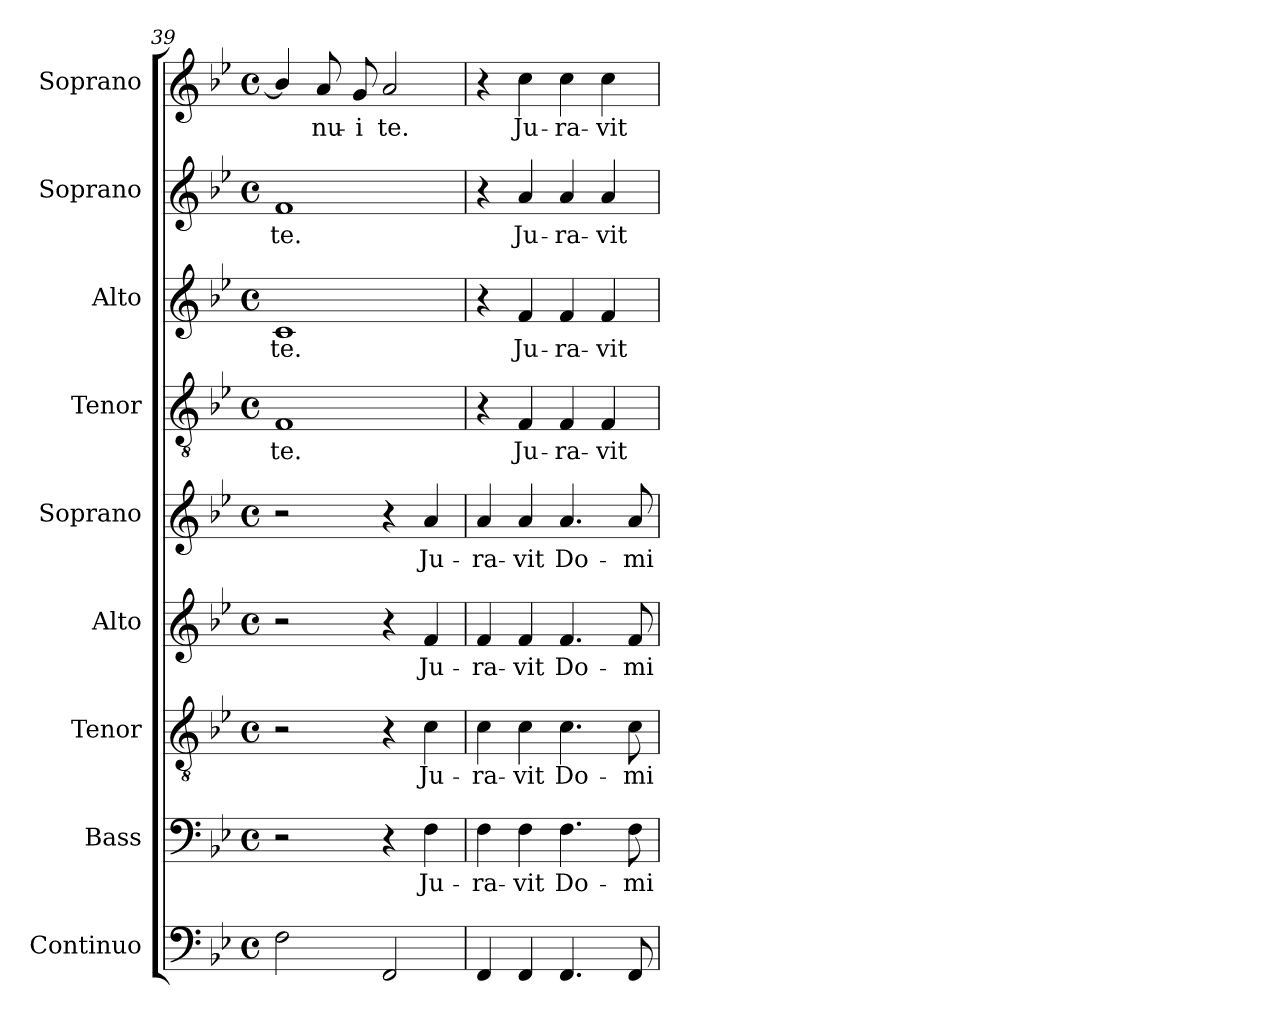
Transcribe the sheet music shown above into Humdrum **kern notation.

**kern	**kern	**text	**kern	**text	**kern	**text	**kern	**text	**kern	**text	**kern	**text	**kern	**text	**kern	**text
*part9	*part8	*part8	*part7	*part7	*part6	*part6	*part5	*part5	*part4	*part4	*part3	*part3	*part2	*part2	*part1	*part1
*staff9	*staff8	*staff8	*staff7	*staff7	*staff6	*staff6	*staff5	*staff5	*staff4	*staff4	*staff3	*staff3	*staff2	*staff2	*staff1	*staff1
*I"Continuo	*I"Bass	*	*I"Tenor	*	*I"Alto	*	*I"Soprano	*	*I"Tenor	*	*I"Alto	*	*I"Soprano	*	*I"Soprano	*
*I'Cont.	*I'B.	*	*I'T.	*	*I'A.	*	*I'S.	*	*I'T.	*	*I'A.	*	*I'S.	*	*I'S.	*
*clefF4	*clefF4	*	*clefGv2	*	*clefG2	*	*clefG2	*	*clefGv2	*	*clefG2	*	*clefG2	*	*clefG2	*
*	*	*	*ITrd7c12	*	*	*	*	*	*ITrd7c12	*	*	*	*	*	*	*
*k[b-e-]	*k[b-e-]	*	*k[b-e-]	*	*k[b-e-]	*	*k[b-e-]	*	*k[b-e-]	*	*k[b-e-]	*	*k[b-e-]	*	*k[b-e-]	*
*B-:	*B-:	*	*B-:	*	*B-:	*	*B-:	*	*B-:	*	*B-:	*	*B-:	*	*B-:	*
*M4/4	*M4/4	*	*M4/4	*	*M4/4	*	*M4/4	*	*M4/4	*	*M4/4	*	*M4/4	*	*M4/4	*
*met(c)	*met(c)	*	*met(c)	*	*met(c)	*	*met(c)	*	*met(c)	*	*met(c)	*	*met(c)	*	*met(c)	*
=39	=39	=39	=39	=39	=39	=39	=39	=39	=39	=39	=39	=39	=39	=39	=39	=39
!	!	!	!	!	!	!	!	!	!	!LO:LY:b:color=#000000	!	!	!	!	!	!
!	!	!	!	!	!	!	!	!	!	!	!	!LO:LY:b:color=#000000	!	!	!	!
!	!	!	!	!	!	!	!	!	!	!	!	!	!	!LO:LY:b:color=#000000	!	!
2Fi\	2r	.	2r	.	2r	.	2r	.	1FFi	te.	1ci	te.	1fi	te.	4b-i/]	.
!	!	!	!	!	!	!	!	!	!	!	!	!	!	!	!	!LO:LY:b:color=#000000
.	.	.	.	.	.	.	.	.	.	.	.	.	.	.	8ai/	-nu-
!	!	!	!	!	!	!	!	!	!	!	!	!	!	!	!	!LO:LY:b:color=#000000
.	.	.	.	.	.	.	.	.	.	.	.	.	.	.	8gi/	-i
!	!	!	!	!	!	!	!	!	!	!	!	!	!	!	!	!LO:LY:b:color=#000000
2FFi/	4r	.	4r	.	4r	.	4r	.	.	.	.	.	.	.	2ai/	te.
!	!	!LO:LY:b:color=#000000	!	!	!	!	!	!	!	!	!	!	!	!	!	!
!	!	!	!	!LO:LY:b:color=#000000	!	!	!	!	!	!	!	!	!	!	!	!
!	!	!	!	!	!	!LO:LY:b:color=#000000	!	!	!	!	!	!	!	!	!	!
!	!	!	!	!	!	!	!	!LO:LY:b:color=#000000	!	!	!	!	!	!	!	!
.	4Fi\	Ju-	4Ci\	Ju-	4fi/	Ju-	4ai/	Ju-	.	.	.	.	.	.	.	.
=40	=40	=40	=40	=40	=40	=40	=40	=40	=40	=40	=40	=40	=40	=40	=40	=40
!	!	!LO:LY:b:color=#000000	!	!	!	!	!	!	!	!	!	!	!	!	!	!
!	!	!	!	!LO:LY:b:color=#000000	!	!	!	!	!	!	!	!	!	!	!	!
!	!	!	!	!	!	!LO:LY:b:color=#000000	!	!	!	!	!	!	!	!	!	!
!	!	!	!	!	!	!	!	!LO:LY:b:color=#000000	!	!	!	!	!	!	!	!
4FFi/	4Fi\	-ra-	4Ci\	-ra-	4fi/	-ra-	4ai/	-ra-	4r	.	4r	.	4r	.	4r	.
!	!	!LO:LY:b:color=#000000	!	!	!	!	!	!	!	!	!	!	!	!	!	!
!	!	!	!	!LO:LY:b:color=#000000	!	!	!	!	!	!	!	!	!	!	!	!
!	!	!	!	!	!	!LO:LY:b:color=#000000	!	!	!	!	!	!	!	!	!	!
!	!	!	!	!	!	!	!	!LO:LY:b:color=#000000	!	!	!	!	!	!	!	!
!	!	!	!	!	!	!	!	!	!	!LO:LY:b:color=#000000	!	!	!	!	!	!
!	!	!	!	!	!	!	!	!	!	!	!	!LO:LY:b:color=#000000	!	!	!	!
!	!	!	!	!	!	!	!	!	!	!	!	!	!	!LO:LY:b:color=#000000	!	!
!	!	!	!	!	!	!	!	!	!	!	!	!	!	!	!	!LO:LY:b:color=#000000
4FFi/	4Fi\	-vit	4Ci\	-vit	4fi/	-vit	4ai/	-vit	4FFi/	Ju-	4fi/	Ju-	4ai/	Ju-	4cci\	Ju-
!	!	!LO:LY:b:color=#000000	!	!	!	!	!	!	!	!	!	!	!	!	!	!
!	!	!	!	!LO:LY:b:color=#000000	!	!	!	!	!	!	!	!	!	!	!	!
!	!	!	!	!	!	!LO:LY:b:color=#000000	!	!	!	!	!	!	!	!	!	!
!	!	!	!	!	!	!	!	!LO:LY:b:color=#000000	!	!	!	!	!	!	!	!
!	!	!	!	!	!	!	!	!	!	!LO:LY:b:color=#000000	!	!	!	!	!	!
!	!	!	!	!	!	!	!	!	!	!	!	!LO:LY:b:color=#000000	!	!	!	!
!	!	!	!	!	!	!	!	!	!	!	!	!	!	!LO:LY:b:color=#000000	!	!
!	!	!	!	!	!	!	!	!	!	!	!	!	!	!	!	!LO:LY:b:color=#000000
4.FFi/	4.Fi\	Do-	4.Ci\	Do-	4.fi/	Do-	4.ai/	Do-	4FFi/	-ra-	4fi/	-ra-	4ai/	-ra-	4cci\	-ra-
!	!	!	!	!	!	!	!	!	!	!LO:LY:b:color=#000000	!	!	!	!	!	!
!	!	!	!	!	!	!	!	!	!	!	!	!LO:LY:b:color=#000000	!	!	!	!
!	!	!	!	!	!	!	!	!	!	!	!	!	!	!LO:LY:b:color=#000000	!	!
!	!	!	!	!	!	!	!	!	!	!	!	!	!	!	!	!LO:LY:b:color=#000000
.	.	.	.	.	.	.	.	.	4FFi/	-vit	4fi/	-vit	4ai/	-vit	4cci\	-vit
!	!	!LO:LY:b:color=#000000	!	!	!	!	!	!	!	!	!	!	!	!	!	!
!	!	!	!	!LO:LY:b:color=#000000	!	!	!	!	!	!	!	!	!	!	!	!
!	!	!	!	!	!	!LO:LY:b:color=#000000	!	!	!	!	!	!	!	!	!	!
!	!	!	!	!	!	!	!	!LO:LY:b:color=#000000	!	!	!	!	!	!	!	!
8FFi/	8Fi\	-mi-	8Ci\	-mi-	8fi/	-mi-	8ai/	-mi-	.	.	.	.	.	.	.	.
=	=	=	=	=	=	=	=	=	=	=	=	=	=	=	=	=
*-	*-	*-	*-	*-	*-	*-	*-	*-	*-	*-	*-	*-	*-	*-	*-	*-
